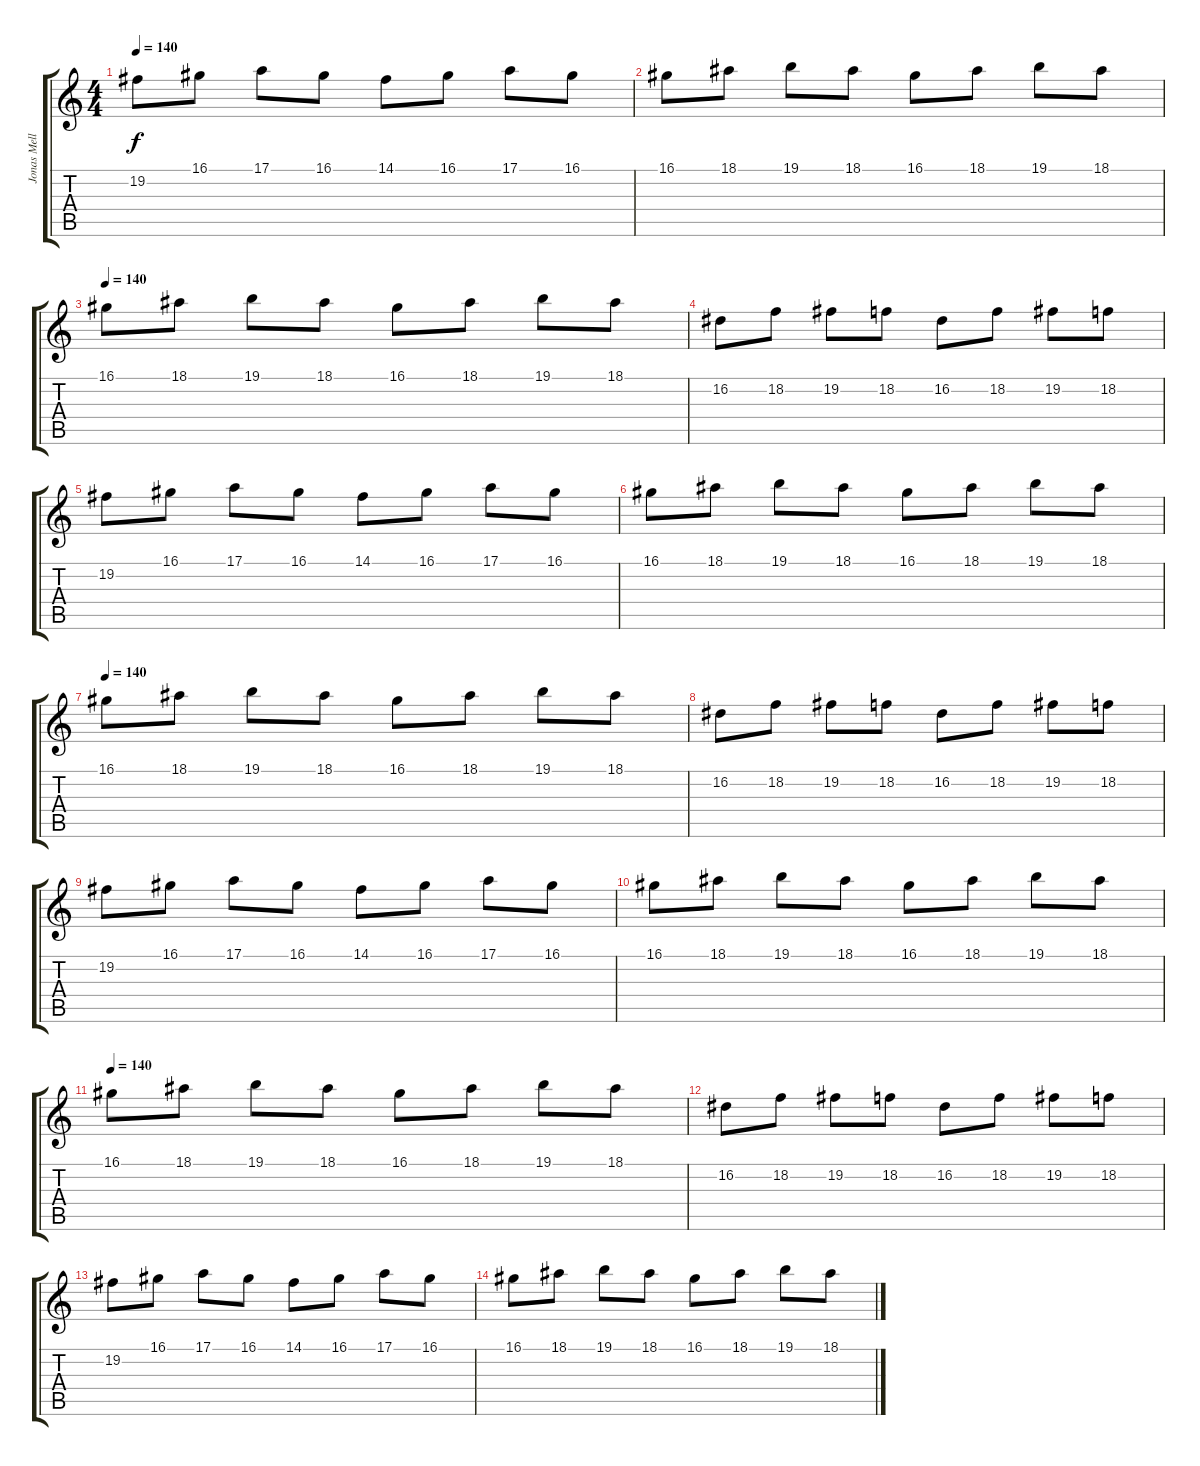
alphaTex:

\track ("Jonas Mellberg (keyboards)" "Jonas Mell") {instrument stringensemble1}
\staff {score tabs}
\tuning (E4 B3 G3 D3 A2 E2) {hide}
\ts (4 4)
\tempo 140
\clef g2
\ks c
19.2.8{dy f} 16.1.8 17.1.8 16.1.8 14.1.8 16.1.8 17.1.8 16.1.8 |
16.1.8 18.1.8 19.1.8 18.1.8 16.1.8 18.1.8 19.1.8 18.1.8 |
\tempo 140
16.1.8 18.1.8 19.1.8 18.1.8 16.1.8 18.1.8 19.1.8 18.1.8 |
16.2.8 18.2.8 19.2.8 18.2.8 16.2.8 18.2.8 19.2.8 18.2.8 |
19.2.8 16.1.8 17.1.8 16.1.8 14.1.8 16.1.8 17.1.8 16.1.8 |
16.1.8 18.1.8 19.1.8 18.1.8 16.1.8 18.1.8 19.1.8 18.1.8 |
\tempo 140
16.1.8 18.1.8 19.1.8 18.1.8 16.1.8 18.1.8 19.1.8 18.1.8 |
16.2.8 18.2.8 19.2.8 18.2.8 16.2.8 18.2.8 19.2.8 18.2.8 |
19.2.8 16.1.8 17.1.8 16.1.8 14.1.8 16.1.8 17.1.8 16.1.8 |
16.1.8 18.1.8 19.1.8 18.1.8 16.1.8 18.1.8 19.1.8 18.1.8 |
\tempo 140
16.1.8 18.1.8 19.1.8 18.1.8 16.1.8 18.1.8 19.1.8 18.1.8 |
16.2.8 18.2.8 19.2.8 18.2.8 16.2.8 18.2.8 19.2.8 18.2.8 |
19.2.8 16.1.8 17.1.8 16.1.8 14.1.8 16.1.8 17.1.8 16.1.8 |
16.1.8 18.1.8 19.1.8 18.1.8 16.1.8 18.1.8 19.1.8 18.1.8
